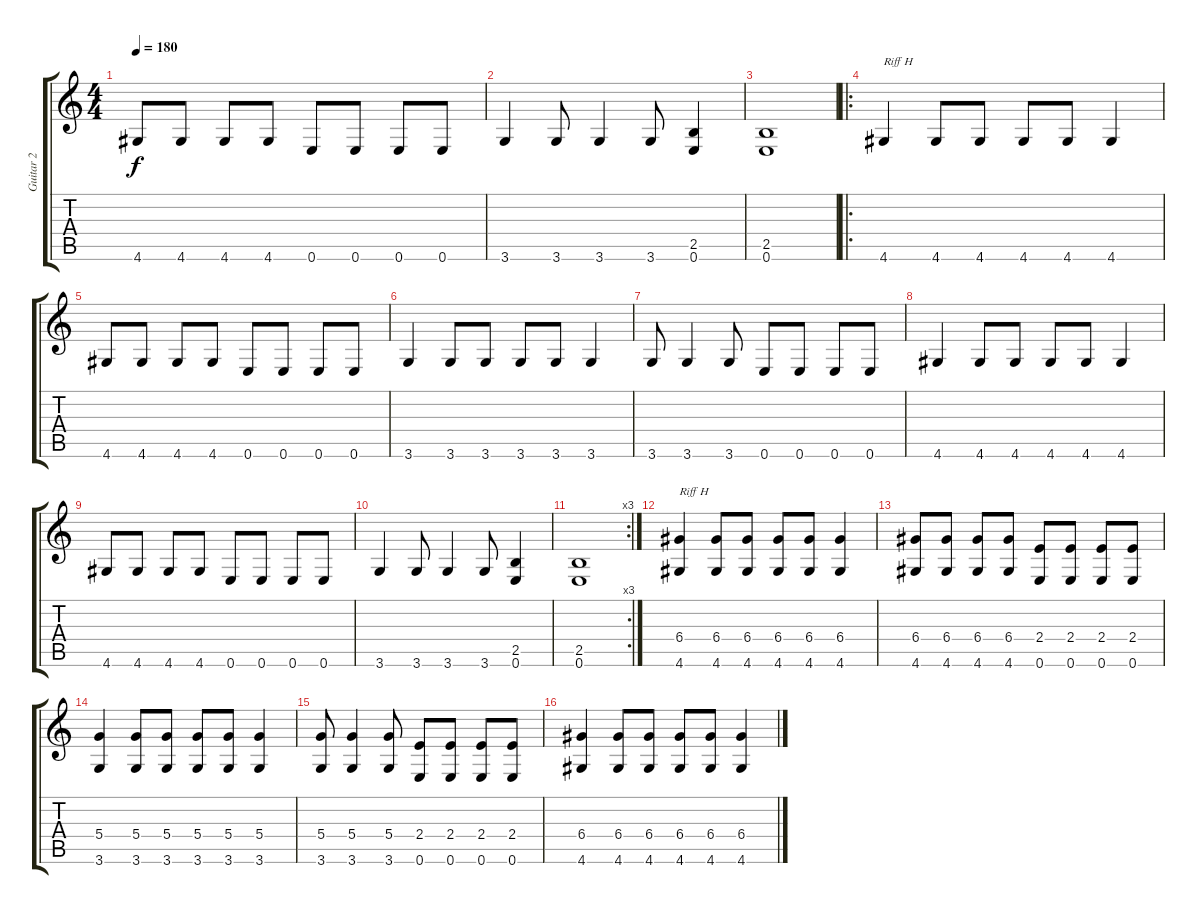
\track ("Guitar 2" "Guitar 2") {instrument distortionguitar}
\staff {score tabs}
\tuning (E4 B3 G3 D3 A2 E2) {hide}
\ts (4 4)
\tempo 180
\clef g2
\ks c
4.6.8{dy f} 4.6.8 4.6.8 4.6.8 0.6.8 0.6.8 0.6.8 0.6.8 |
3.6.4 3.6.8 3.6.4 3.6.8 (2.5 0.6).4 |
(2.5 0.6).1 |
\ro
4.6.4{txt "Riff H"} 4.6.8 4.6.8 4.6.8 4.6.8 4.6.4 |
4.6.8 4.6.8 4.6.8 4.6.8 0.6.8 0.6.8 0.6.8 0.6.8 |
3.6.4 3.6.8 3.6.8 3.6.8 3.6.8 3.6.4 |
3.6.8 3.6.4 3.6.8 0.6.8 0.6.8 0.6.8 0.6.8 |
4.6.4 4.6.8 4.6.8 4.6.8 4.6.8 4.6.4 |
4.6.8 4.6.8 4.6.8 4.6.8 0.6.8 0.6.8 0.6.8 0.6.8 |
3.6.4 3.6.8 3.6.4 3.6.8 (2.5 0.6).4 |
\rc 3
(2.5 0.6).1 |
(6.4 4.6).4{txt "Riff H"} (6.4 4.6).8 (6.4 4.6).8 (6.4 4.6).8 (6.4 4.6).8 (6.4 4.6).4 |
(6.4 4.6).8 (6.4 4.6).8 (6.4 4.6).8 (6.4 4.6).8 (2.4 0.6).8 (2.4 0.6).8 (2.4 0.6).8 (2.4 0.6).8 |
(5.4 3.6).4 (5.4 3.6).8 (5.4 3.6).8 (5.4 3.6).8 (5.4 3.6).8 (5.4 3.6).4 |
(5.4 3.6).8 (5.4 3.6).4 (5.4 3.6).8 (2.4 0.6).8 (2.4 0.6).8 (2.4 0.6).8 (2.4 0.6).8 |
(6.4 4.6).4 (6.4 4.6).8 (6.4 4.6).8 (6.4 4.6).8 (6.4 4.6).8 (6.4 4.6).4
